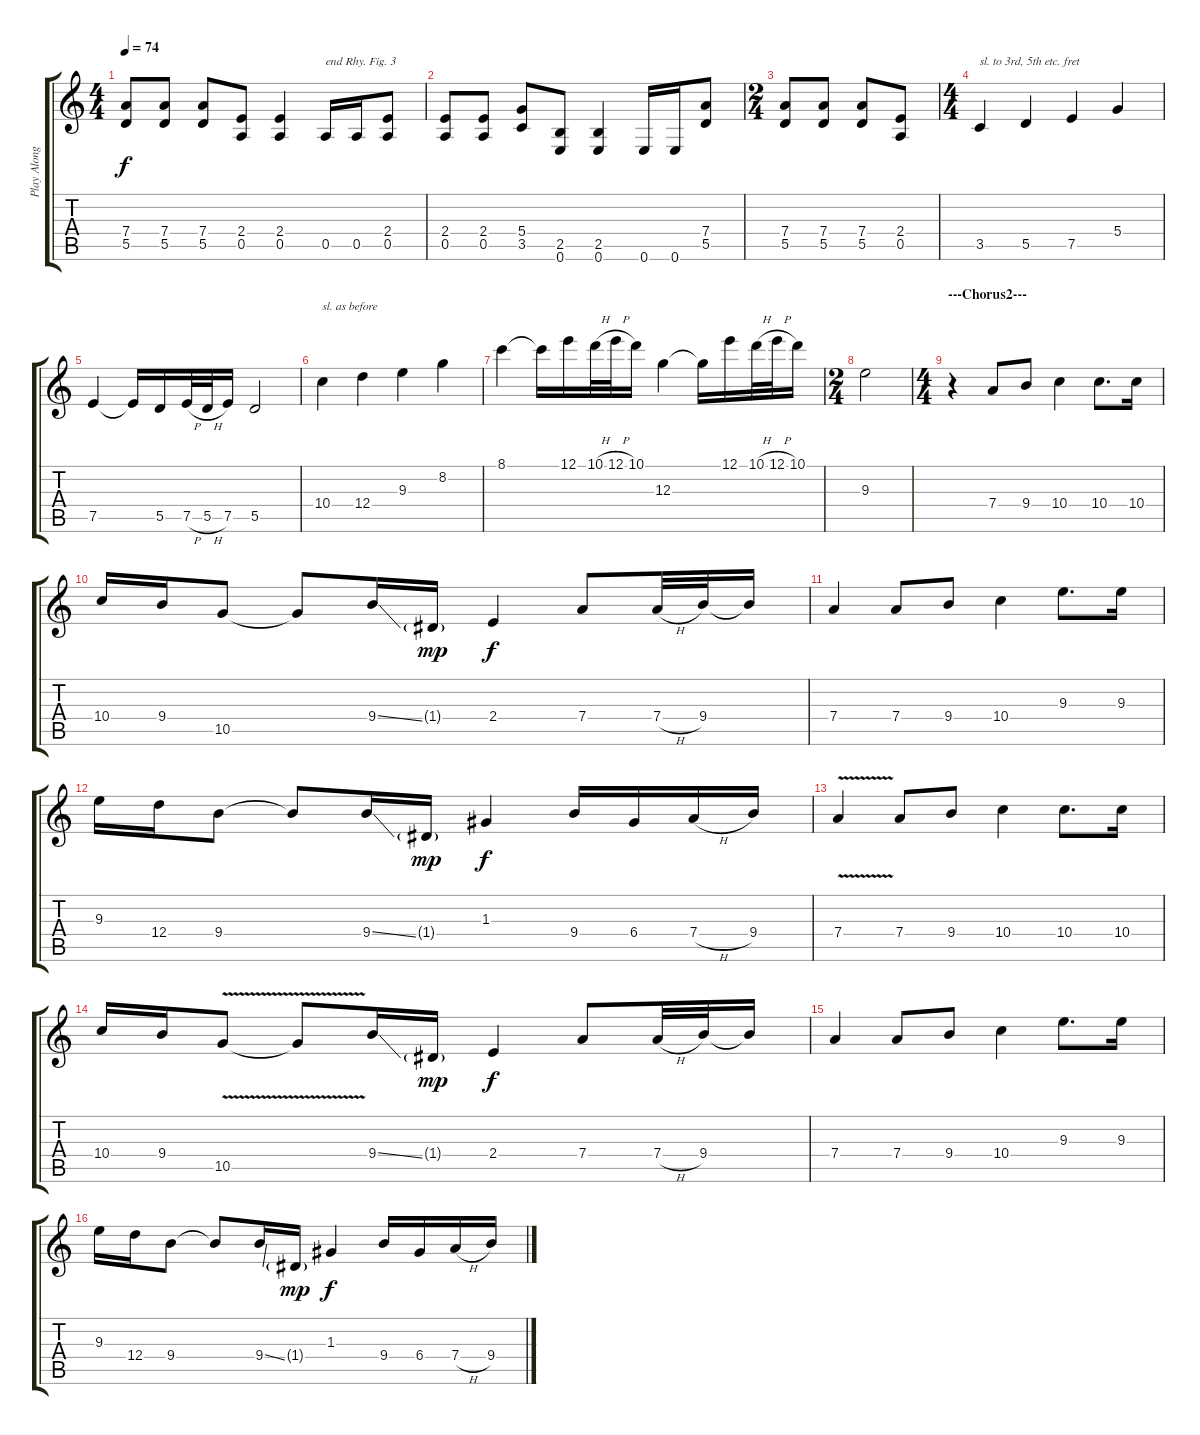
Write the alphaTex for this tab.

\track ("Play Along" "Play Along") {instrument distortionguitar}
\staff {score tabs}
\tuning (E4 B3 G3 D3 A2 E2) {hide}
\ts (4 4)
\tempo 74
\clef g2
\ks c
(7.4 5.5).8{dy f} (7.4 5.5).8 (7.4 5.5).8 (2.4 0.5).8 (2.4 0.5).4 0.5.16{txt "end Rhy. Fig. 3"} 0.5.16 (2.4 0.5).8 |
(2.4 0.5).8 (2.4 0.5).8 (5.4 3.5).8 (2.5 0.6).8 (2.5 0.6).4 0.6.16 0.6.16 (7.4 5.5).8 |
\ts (2 4)
(7.4 5.5).8 (7.4 5.5).8 (7.4 5.5).8 (2.4 0.5).8 |
\ts (4 4)
3.5.4{txt "sl. to 3rd, 5th etc. fret" volume 12 instrument distortionguitar} 5.5.4 7.5.4 5.4.4 |
7.5.4 7.5{t}.16 5.5.16 7.5{h}.32 5.5{h}.32 7.5.16 5.5.2 |
10.4.4{txt "sl. as before"} 12.4.4 9.3.4 8.2.4 |
8.1.4 8.1{t}.16 12.1.16 10.1{h}.32 12.1{h}.32 10.1.16 12.3.4 12.3{t}.16 12.1.16 10.1{h}.32 12.1{h}.32 10.1.16 |
\ts (2 4)
9.3.2 |
\ts (4 4)
\section ("" "---Chorus2---")
r.4 7.4.8{volume 10 instrument electricguitarjazz} 9.4.8 10.4.4 10.4.8{d} 10.4.16 |
10.4.16 9.4.16 10.5.8 10.5{t}.8 9.4{ss}.16 1.4{g}.16{dy mp} 2.4.4{dy f} 7.4.8 7.4{h}.32 9.4.32 9.4{t}.16 |
7.4.4 7.4.8 9.4.8 10.4.4 9.3.8{d} 9.3.16 |
9.3.16 12.4.16 9.4.8 9.4{t}.8 9.4{ss}.16 1.4{g}.16{dy mp} 1.3.4{dy f} 9.4.16 6.4.16 7.4{h}.16 9.4.16 |
7.4{v}.4 7.4.8 9.4.8 10.4.4 10.4.8{d} 10.4.16 |
10.4.16 9.4.16 10.5{v}.8 10.5{t}.8 9.4{ss}.16 1.4{g}.16{dy mp} 2.4.4{dy f} 7.4.8 7.4{h}.32 9.4.32 9.4{t}.16 |
7.4.4 7.4.8 9.4.8 10.4.4 9.3.8{d} 9.3.16 |
9.3.16 12.4.16 9.4.8 9.4{t}.8 9.4{ss}.16 1.4{g}.16{dy mp} 1.3.4{dy f} 9.4.16 6.4.16 7.4{h}.16 9.4.16
